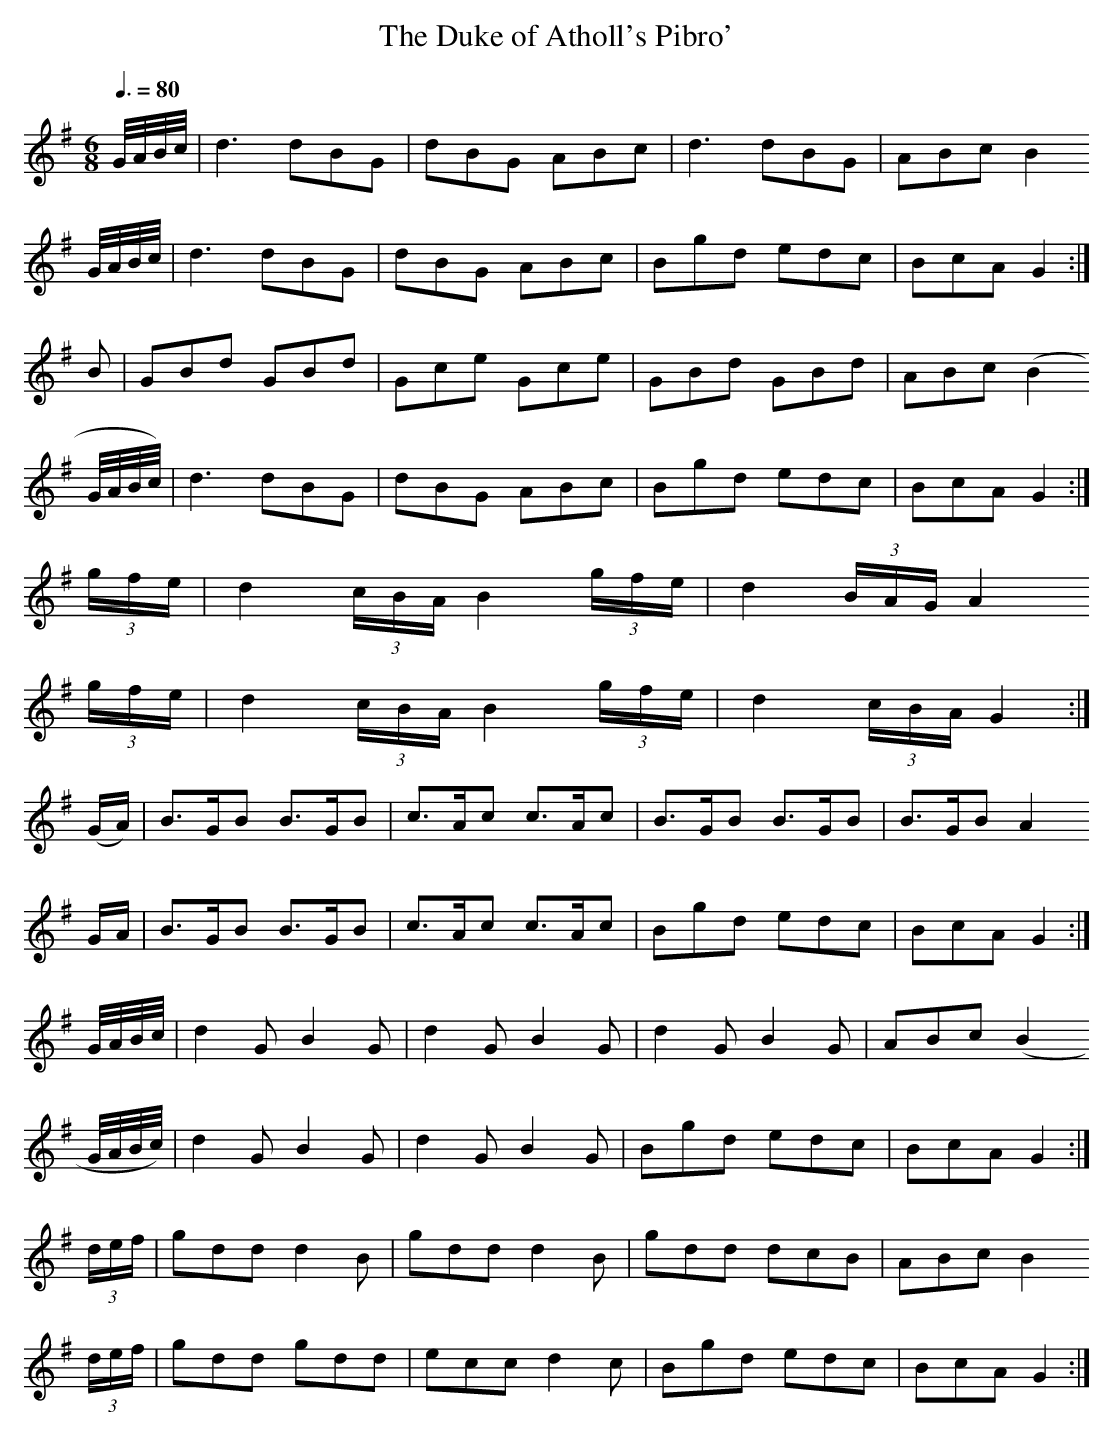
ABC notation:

X:1
T:The Duke of Atholl's Pibro'
M:6/8
L:1/8
Q:3/8=80
K:G
  G//A//B//c// |d3   dBG |dBG  ABc |d3   dBG |ABc  B2
  G//A//B//c// |d3   dBG |dBG  ABc |Bgd  edc |BcA  G2:|
  B            |GBd  GBd |Gce  Gce |GBd  GBd |ABc (B2
  G//A//B//c//)|d3   dBG |dBG  ABc |Bgd  edc |BcA  G2:|
(3g/f/e/|d2(3c/B/A/ B2(3g/f/e/|d2(3B/A/G/ A2
(3g/f/e/|d2(3c/B/A/ B2(3g/f/e/|d2(3c/B/A/ G2:|
 (G/A/)        |B>GB B>GB|c>Ac c>Ac|B>GB B>GB|B>GB A2
  G/A/         |B>GB B>GB|c>Ac c>Ac|Bgd  edc |BcA  G2:|
  G//A//B//c// |d2G  B2G |d2G  B2G |d2G  B2G |ABc (B2
  G//A//B//c//)|d2G  B2G |d2G  B2G |Bgd  edc |BcA  G2:|
(3d/e/f/       |gdd  d2B |gdd  d2B |gdd  dcB |ABc  B2
(3d/e/f/       |gdd  gdd |ecc  d2c |Bgd  edc |BcA  G2:|
